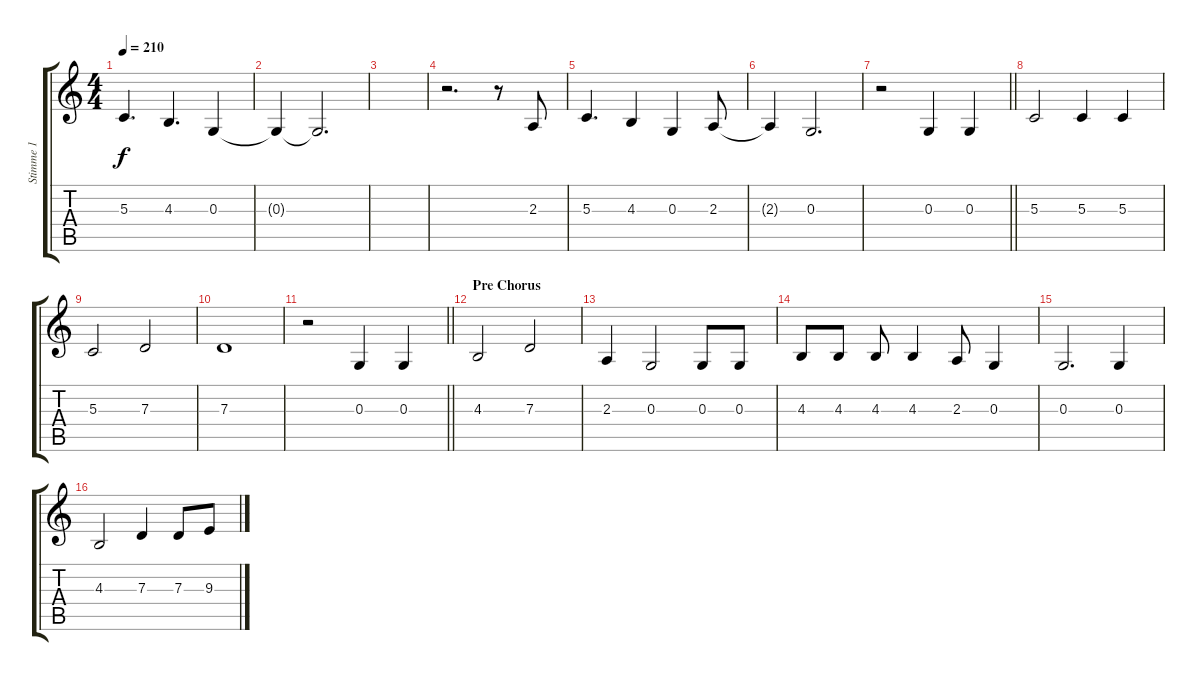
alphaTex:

\track ("Stimme 1" "Stimme 1") {instrument englishhorn}
\staff {score tabs}
\tuning (E4 B3 G3 D3 A2 E2) {hide}
\ts (4 4)
\tempo 210
\clef g2
\ks c
5.3.4{d dy f} 4.3.4{d} 0.3.4 |
0.3{t}.4 0.3{t}.2{d} |
|
r.2{d} r.8 2.3.8 |
5.3.4{d} 4.3.4 0.3.4 2.3.8 |
2.3{t}.4 0.3.2{d} |
\barLineRight lightlight
r.2 0.3.4 0.3.4 |
\section ("" "")
5.3.2 5.3.4 5.3.4 |
5.3.2 7.3.2 |
7.3.1 |
\barLineRight lightlight
r.2 0.3.4 0.3.4 |
\section ("" "Pre Chorus")
4.3.2 7.3.2 |
2.3.4 0.3.2 0.3.8 0.3.8 |
4.3.8 4.3.8 4.3.8 4.3.4 2.3.8 0.3.4 |
0.3.2{d} 0.3.4 |
4.3.2 7.3.4 7.3.8 9.3.8
